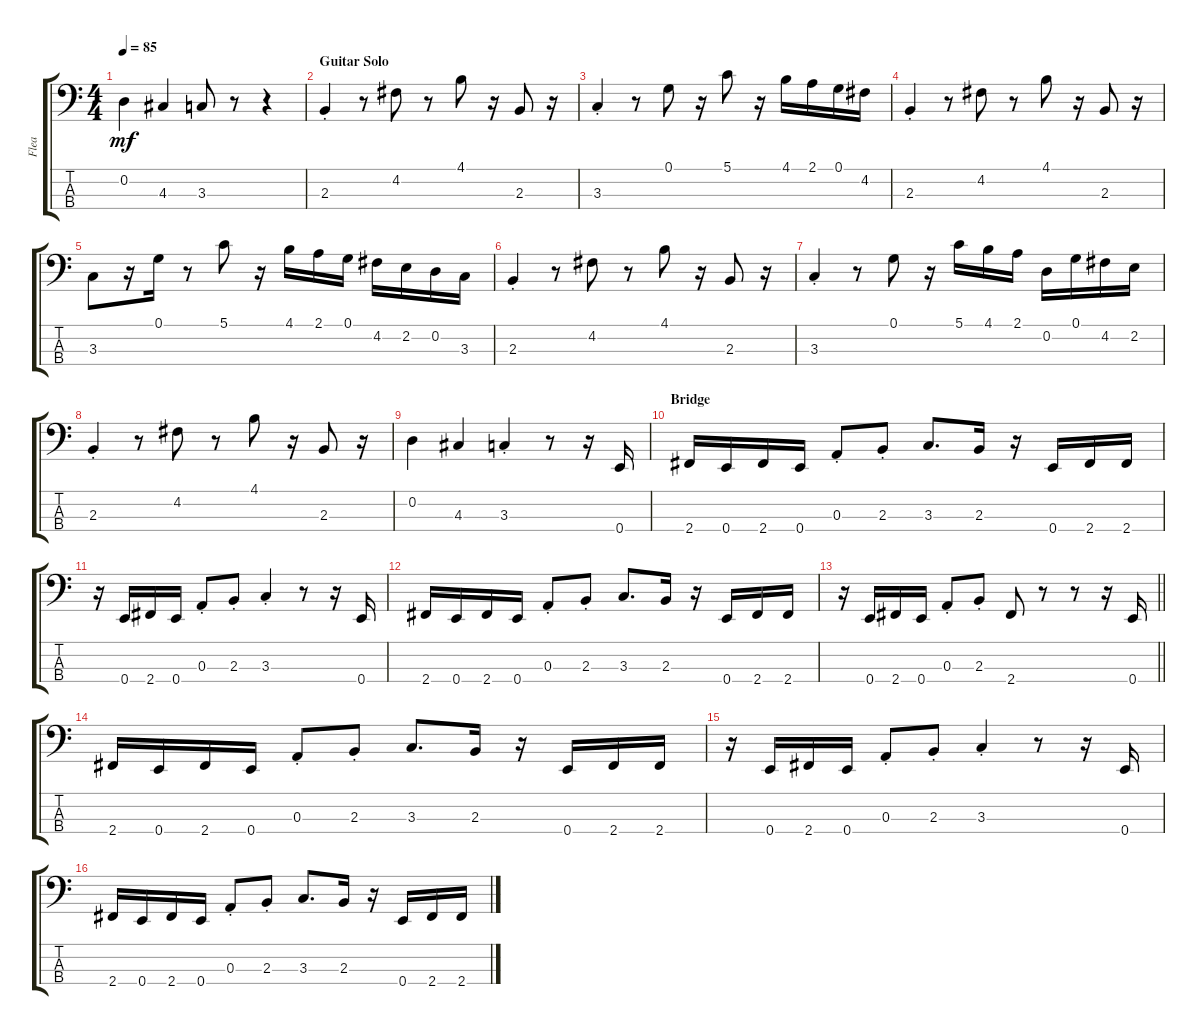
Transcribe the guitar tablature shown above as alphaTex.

\track ("Flea" "Flea") {instrument electricbassfinger}
\staff {score tabs}
\tuning (G2 D2 A1 E1) {hide}
\ts (4 4)
\tempo 85
\clef f4
\ks c
0.2.4{dy mf} 4.3.4 3.3.8 r.8 r.4 |
\section ("" "Guitar Solo")
2.3{st}.4 r.8 4.2.8 r.8 4.1.8 r.16 2.3.8 r.16 |
3.3{st}.4 r.8 0.1.8 r.16 5.1.8 r.16 4.1.16 2.1.16 0.1.16 4.2.16 |
2.3{st}.4 r.8 4.2.8 r.8 4.1.8 r.16 2.3.8 r.16 |
3.3.8 r.16 0.1.16 r.8 5.1.8 r.16 4.1.16 2.1.16 0.1.16 4.2.16 2.2.16 0.2.16 3.3.16 |
2.3{st}.4 r.8 4.2.8 r.8 4.1.8 r.16 2.3.8 r.16 |
3.3{st}.4 r.8 0.1.8 r.16 5.1.16 4.1.16 2.1.16 0.2.16 0.1.16 4.2.16 2.2.16 |
2.3{st}.4 r.8 4.2.8 r.8 4.1.8 r.16 2.3.8 r.16 |
0.2.4 4.3.4 3.3{st}.4 r.8 r.16 0.4.16 |
\section ("" "Bridge")
2.4.16 0.4.16 2.4.16 0.4.16 0.3{st}.8 2.3{st}.8 3.3.8{d} 2.3.16 r.16 0.4.16 2.4.16 2.4.16 |
r.16 0.4.16 2.4.16 0.4.16 0.3{st}.8 2.3{st}.8 3.3{st}.4 r.8 r.16 0.4.16 |
2.4.16 0.4.16 2.4.16 0.4.16 0.3{st}.8 2.3{st}.8 3.3.8{d} 2.3.16 r.16 0.4.16 2.4.16 2.4.16 |
\barLineRight lightlight
r.16 0.4.16 2.4.16 0.4.16 0.3{st}.8 2.3{st}.8 2.4.8 r.8 r.8 r.16 0.4.16 |
2.4.16 0.4.16 2.4.16 0.4.16 0.3{st}.8 2.3{st}.8 3.3.8{d} 2.3.16 r.16 0.4.16 2.4.16 2.4.16 |
r.16 0.4.16 2.4.16 0.4.16 0.3{st}.8 2.3{st}.8 3.3{st}.4 r.8 r.16 0.4.16 |
2.4.16 0.4.16 2.4.16 0.4.16 0.3{st}.8 2.3{st}.8 3.3.8{d} 2.3.16 r.16 0.4.16 2.4.16 2.4.16
